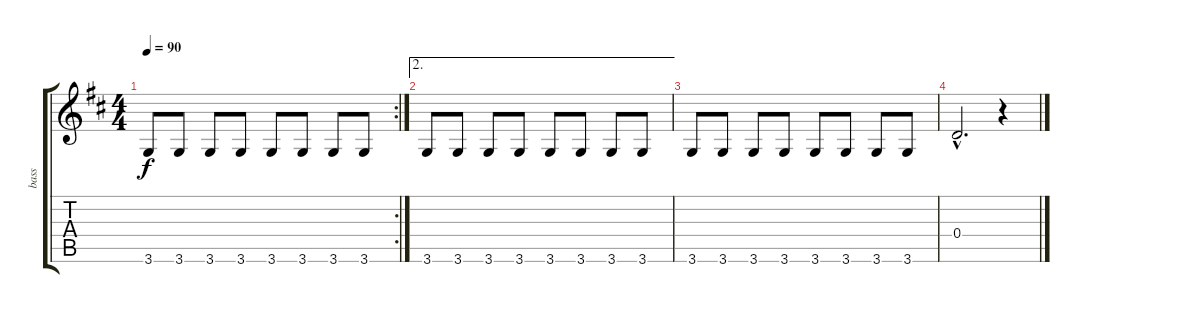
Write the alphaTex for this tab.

\track ("bass" "bass") {instrument electricbassfinger}
\staff {score tabs}
\tuning (E4 B3 G3 D3 A2 E2) {hide}
\rc 2
\ts (4 4)
\tempo 90
\clef g2
\ks d
3.6.8{dy f} 3.6.8 3.6.8 3.6.8 3.6.8 3.6.8 3.6.8 3.6.8 |
\ae 2
3.6.8 3.6.8 3.6.8 3.6.8 3.6.8 3.6.8 3.6.8 3.6.8 |
3.6.8 3.6.8 3.6.8 3.6.8 3.6.8 3.6.8 3.6.8 3.6.8 |
0.4{hac}.2{d} r.4
